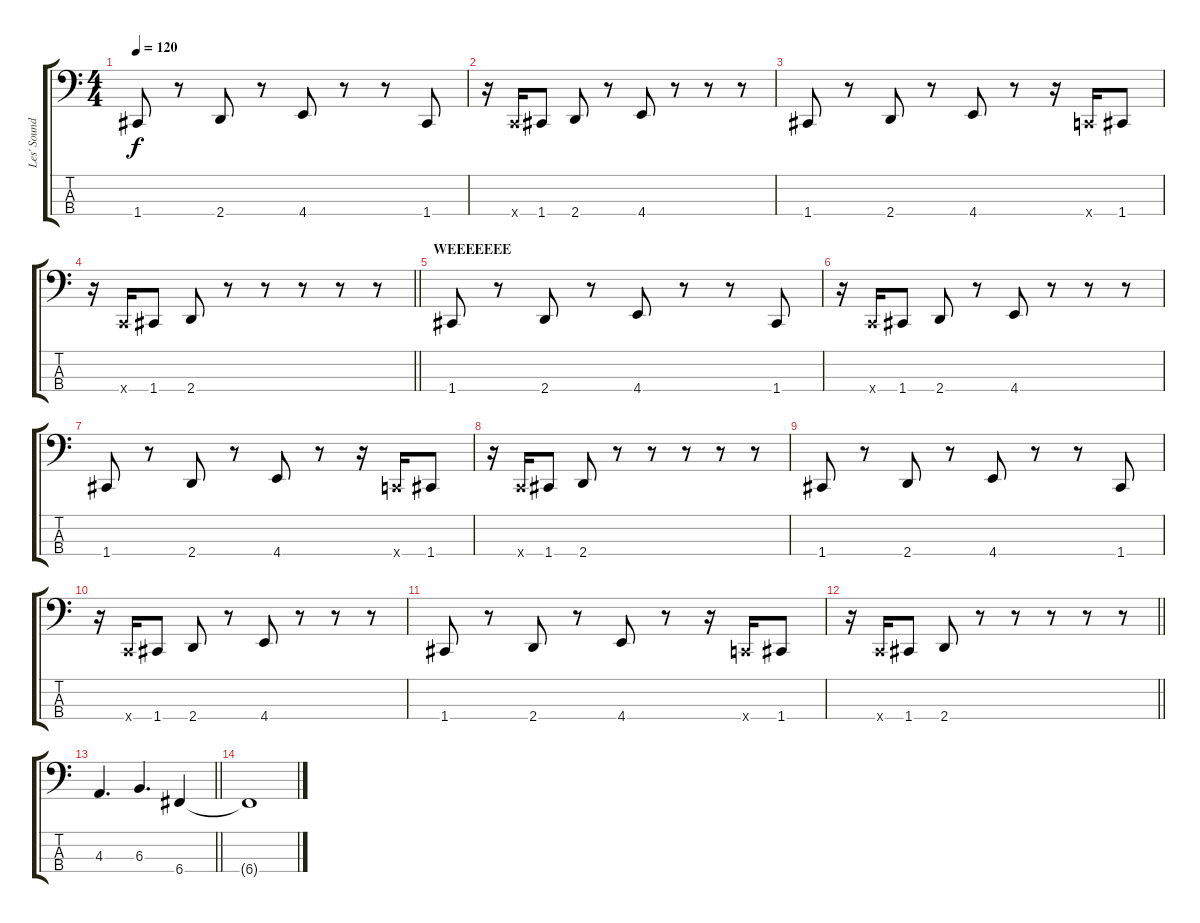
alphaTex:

\track ("Les' Sound" "Les' Sound") {instrument synthbass2}
\staff {score tabs}
\tuning (Eb2 Bb1 F1 C1) {hide}
\ts (4 4)
\tempo 120
\clef f4
\ks c
1.4.8{dy f} r.8 2.4.8 r.8 4.4.8 r.8 r.8 1.4.8 |
r.16 0.4{x}.16 1.4.8 2.4.8 r.8 4.4.8 r.8 r.8 r.8 |
1.4.8 r.8 2.4.8 r.8 4.4.8 r.8 r.16 0.4{x}.16 1.4.8 |
\barLineRight lightlight
r.16 0.4{x}.16 1.4.8 2.4.8 r.8 r.8 r.8 r.8 r.8 |
\section ("" "WEEEEEEE")
1.4.8 r.8 2.4.8 r.8 4.4.8 r.8 r.8 1.4.8 |
r.16 0.4{x}.16 1.4.8 2.4.8 r.8 4.4.8 r.8 r.8 r.8 |
1.4.8 r.8 2.4.8 r.8 4.4.8 r.8 r.16 0.4{x}.16 1.4.8 |
r.16 0.4{x}.16 1.4.8 2.4.8 r.8 r.8 r.8 r.8 r.8 |
1.4.8 r.8 2.4.8 r.8 4.4.8 r.8 r.8 1.4.8 |
r.16 0.4{x}.16 1.4.8 2.4.8 r.8 4.4.8 r.8 r.8 r.8 |
1.4.8 r.8 2.4.8 r.8 4.4.8 r.8 r.16 0.4{x}.16 1.4.8 |
\barLineRight lightlight
r.16 0.4{x}.16 1.4.8 2.4.8 r.8 r.8 r.8 r.8 r.8 |
\barLineRight lightlight
4.3.4{d} 6.3.4{d} 6.4.4 |
6.4{t}.1
